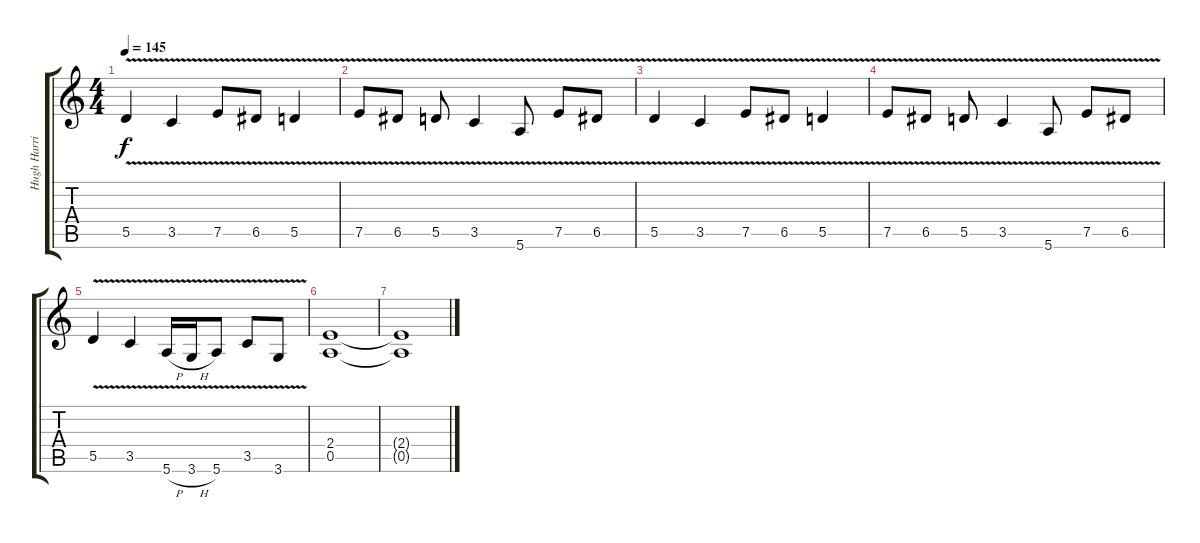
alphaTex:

\track ("Hugh Harris (Overdubs)" "Hugh Harri") {instrument overdrivenguitar}
\staff {score tabs}
\tuning (E4 B3 G3 D3 A2 E2) {hide}
\ts (4 4)
\tempo 145
\clef g2
\ks c
5.5{v}.4{dy f} 3.5{v}.4 7.5{v}.8 6.5{v}.8 5.5{v}.4 |
7.5{v}.8 6.5{v}.8 5.5{v}.8 3.5{v}.4 5.6{v}.8 7.5{v}.8 6.5{v}.8 |
5.5{v}.4 3.5{v}.4 7.5{v}.8 6.5{v}.8 5.5{v}.4 |
7.5{v}.8 6.5{v}.8 5.5{v}.8 3.5{v}.4 5.6{v}.8 7.5{v}.8 6.5{v}.8 |
5.5{v}.4 3.5{v}.4 5.6{v h}.16 3.6{v h}.16 5.6{v}.8 3.5{v}.8 3.6{v}.8 |
(2.4 0.5).1 |
(2.4{t} 0.5{t}).1{volume 5}
